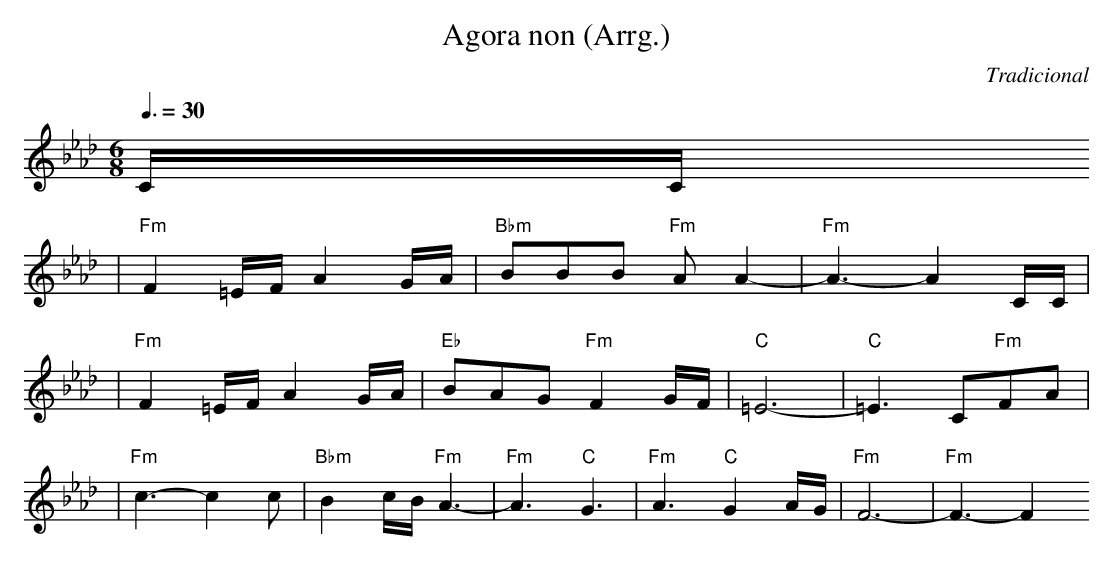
X:1
T:Agora non (Arrg.)
C:Tradicional
M:6/8
L:1/8
Q:3/8=30
K:Fm
V:1
C/C/
|"Fm"F2 =E/F/ A2 G/A/|"Bbm"BBB "Fm"A A2-|"Fm"A3-A2 C/C/|
|"Fm"F2 =E/F/ A2 G/A/|"Eb"BAG "Fm"F2 G/F/|"C"=E6-|"C"=E3 C"Fm"FA|
|"Fm"c3-c2 c|"Bbm"B2 c/B/ "Fm"A3-|"Fm"A3 "C"G3|"Fm"A3 "C"G2 A/G/|"Fm"F6-|"Fm"F3-F2
